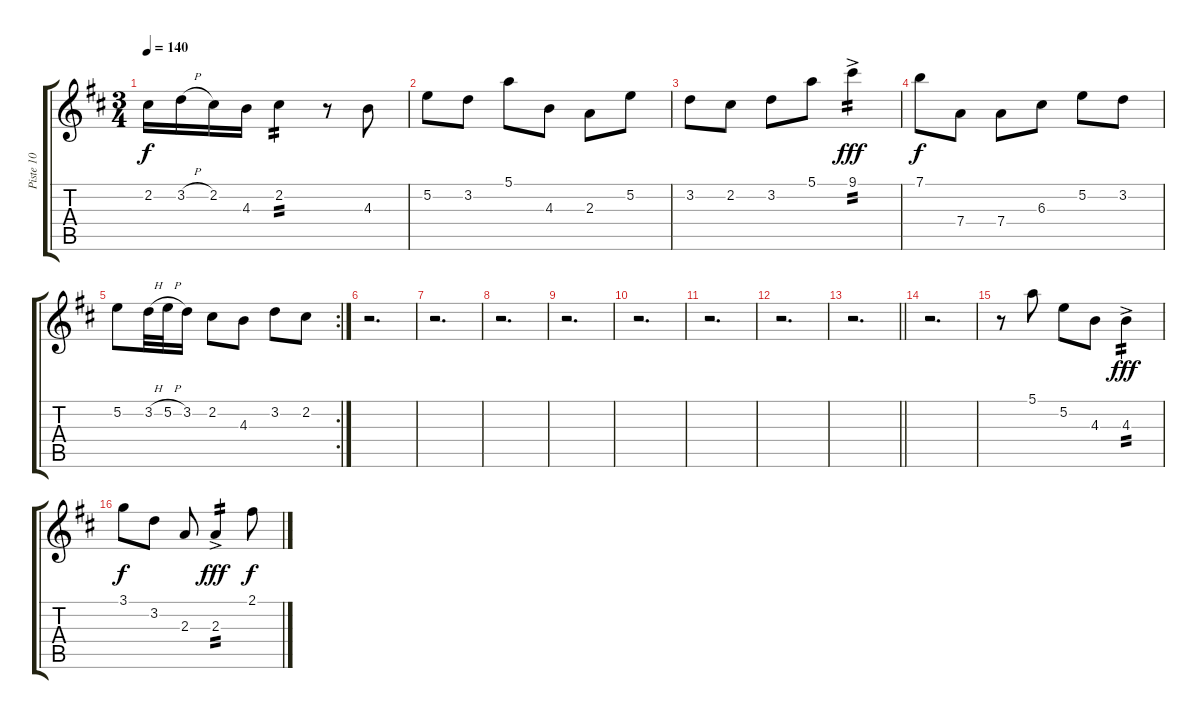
\track ("Piste 10" "Piste 10") {instrument vibraphone}
\staff {score tabs}
\tuning (E5 B4 G4 D4 A3 E3) {hide}
\ts (3 4)
\tempo 140
\clef g2
\ks d
2.2.16{dy f} 3.2{h}.16 2.2.16 4.3.16 2.2.4{tp 2} r.8 4.3.8 |
5.2.8 3.2.8 5.1.8 4.3.8 2.3.8 5.2.8 |
3.2.8 2.2.8 3.2.8 5.1.8 9.1{ac}.4{tp 2 dy fff} |
7.1.8{dy f} 7.4.8 7.4.8 6.3.8 5.2.8 3.2.8 |
\rc 2
5.2.8 3.2{h}.32 5.2{h}.32 3.2.16 2.2.8 4.3.8 3.2.8 2.2.8 |
r.2{d} |
r.2{d} |
r.2{d} |
r.2{d} |
r.2{d} |
r.2{d} |
r.2{d} |
\barLineRight lightlight
r.2{d} |
r.2{d} |
r.8{volume 11 balance 8 instrument vibraphone} 5.1.8 5.2.8 4.3.8 4.3{ac}.4{tp 2 dy fff} |
3.1.8{dy f} 3.2.8 2.3.8 2.3{ac}.4{tp 2 dy fff} 2.1.8{dy f}
